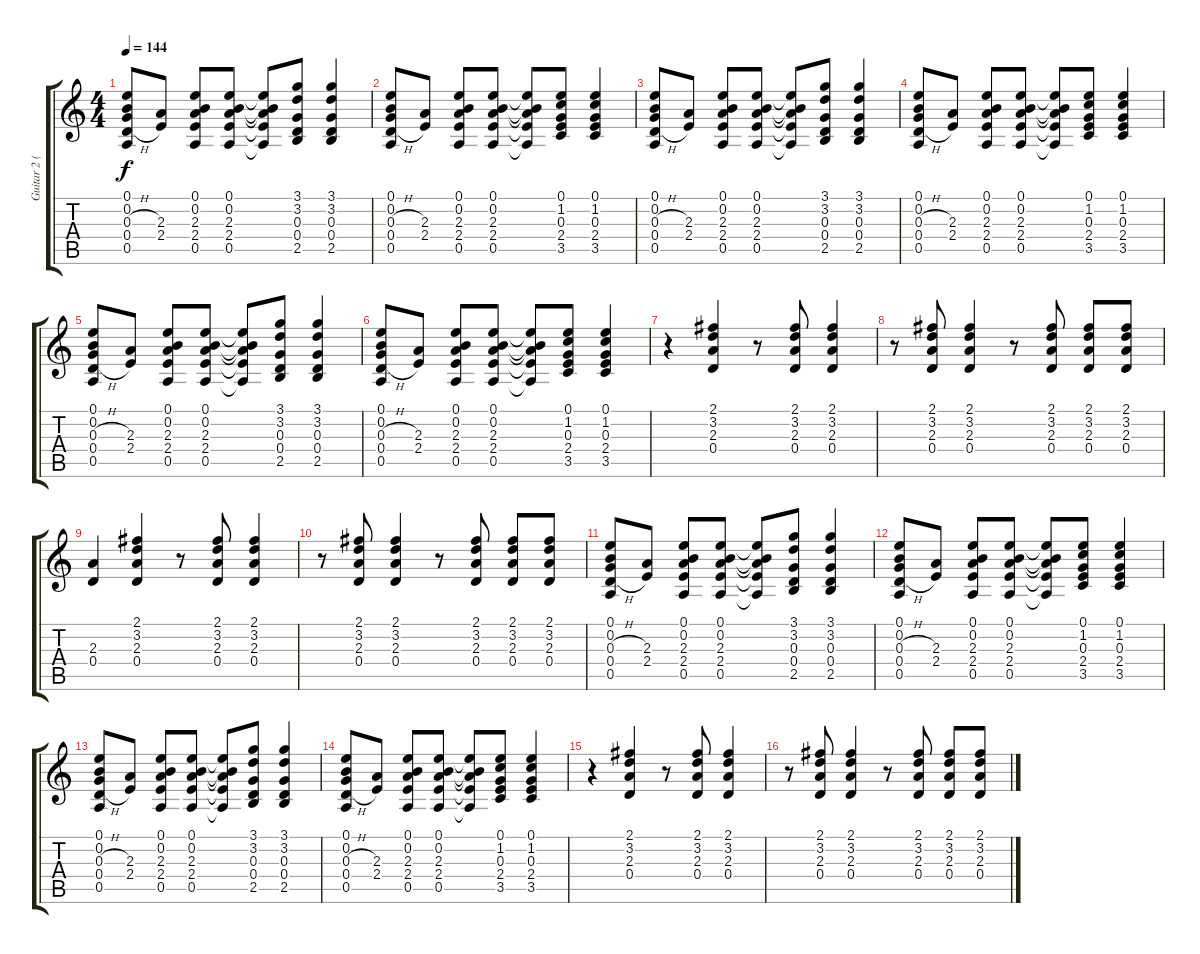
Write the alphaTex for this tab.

\track ("Guitar 2 (12-string)" "Guitar 2 (") {instrument acousticguitarsteel}
\staff {score tabs}
\tuning (E4 B3 G3 D3 A2 E2) {hide}
\ts (4 4)
\tempo 144
\clef g2
\ks c
(0.1 0.2 0.3{h} 0.4{h} 0.5).8{dy f} (2.3 2.4).8 (0.1 0.2 2.3 2.4 0.5).8 (0.1 0.2 2.3 2.4 0.5).8 (0.1{t} 0.2{t} 2.3{t} 2.4{t} 0.5{t}).8 (3.1 3.2 0.3 0.4 2.5).8 (3.1 3.2 0.3 0.4 2.5).4 |
(0.1 0.2 0.3{h} 0.4{h} 0.5).8 (2.3 2.4).8 (0.1 0.2 2.3 2.4 0.5).8 (0.1 0.2 2.3 2.4 0.5).8 (0.1{t} 0.2{t} 2.3{t} 2.4{t} 0.5{t}).8 (0.1 1.2 0.3 2.4 3.5).8 (0.1 1.2 0.3 2.4 3.5).4 |
(0.1 0.2 0.3{h} 0.4{h} 0.5).8 (2.3 2.4).8 (0.1 0.2 2.3 2.4 0.5).8 (0.1 0.2 2.3 2.4 0.5).8 (0.1{t} 0.2{t} 2.3{t} 2.4{t} 0.5{t}).8 (3.1 3.2 0.3 0.4 2.5).8 (3.1 3.2 0.3 0.4 2.5).4 |
(0.1 0.2 0.3{h} 0.4{h} 0.5).8 (2.3 2.4).8 (0.1 0.2 2.3 2.4 0.5).8 (0.1 0.2 2.3 2.4 0.5).8 (0.1{t} 0.2{t} 2.3{t} 2.4{t} 0.5{t}).8 (0.1 1.2 0.3 2.4 3.5).8 (0.1 1.2 0.3 2.4 3.5).4 |
(0.1 0.2 0.3{h} 0.4{h} 0.5).8 (2.3 2.4).8 (0.1 0.2 2.3 2.4 0.5).8 (0.1 0.2 2.3 2.4 0.5).8 (0.1{t} 0.2{t} 2.3{t} 2.4{t} 0.5{t}).8 (3.1 3.2 0.3 0.4 2.5).8 (3.1 3.2 0.3 0.4 2.5).4 |
(0.1 0.2 0.3{h} 0.4{h} 0.5).8 (2.3 2.4).8 (0.1 0.2 2.3 2.4 0.5).8 (0.1 0.2 2.3 2.4 0.5).8 (0.1{t} 0.2{t} 2.3{t} 2.4{t} 0.5{t}).8 (0.1 1.2 0.3 2.4 3.5).8 (0.1 1.2 0.3 2.4 3.5).4 |
r.4 (2.1 3.2 2.3 0.4).4 r.8 (2.1 3.2 2.3 0.4).8 (2.1 3.2 2.3 0.4).4 |
r.8 (2.1 3.2 2.3 0.4).8 (2.1 3.2 2.3 0.4).4 r.8 (2.1 3.2 2.3 0.4).8 (2.1 3.2 2.3 0.4).8 (2.1 3.2 2.3 0.4).8 |
(2.3 0.4).4 (2.1 3.2 2.3 0.4).4 r.8 (2.1 3.2 2.3 0.4).8 (2.1 3.2 2.3 0.4).4 |
r.8 (2.1 3.2 2.3 0.4).8 (2.1 3.2 2.3 0.4).4 r.8 (2.1 3.2 2.3 0.4).8 (2.1 3.2 2.3 0.4).8 (2.1 3.2 2.3 0.4).8 |
(0.1 0.2 0.3{h} 0.4{h} 0.5).8 (2.3 2.4).8 (0.1 0.2 2.3 2.4 0.5).8 (0.1 0.2 2.3 2.4 0.5).8 (0.1{t} 0.2{t} 2.3{t} 2.4{t} 0.5{t}).8 (3.1 3.2 0.3 0.4 2.5).8 (3.1 3.2 0.3 0.4 2.5).4 |
(0.1 0.2 0.3{h} 0.4{h} 0.5).8 (2.3 2.4).8 (0.1 0.2 2.3 2.4 0.5).8 (0.1 0.2 2.3 2.4 0.5).8 (0.1{t} 0.2{t} 2.3{t} 2.4{t} 0.5{t}).8 (0.1 1.2 0.3 2.4 3.5).8 (0.1 1.2 0.3 2.4 3.5).4 |
(0.1 0.2 0.3{h} 0.4{h} 0.5).8 (2.3 2.4).8 (0.1 0.2 2.3 2.4 0.5).8 (0.1 0.2 2.3 2.4 0.5).8 (0.1{t} 0.2{t} 2.3{t} 2.4{t} 0.5{t}).8 (3.1 3.2 0.3 0.4 2.5).8 (3.1 3.2 0.3 0.4 2.5).4 |
(0.1 0.2 0.3{h} 0.4{h} 0.5).8 (2.3 2.4).8 (0.1 0.2 2.3 2.4 0.5).8 (0.1 0.2 2.3 2.4 0.5).8 (0.1{t} 0.2{t} 2.3{t} 2.4{t} 0.5{t}).8 (0.1 1.2 0.3 2.4 3.5).8 (0.1 1.2 0.3 2.4 3.5).4 |
r.4 (2.1 3.2 2.3 0.4).4 r.8 (2.1 3.2 2.3 0.4).8 (2.1 3.2 2.3 0.4).4 |
r.8 (2.1 3.2 2.3 0.4).8 (2.1 3.2 2.3 0.4).4 r.8 (2.1 3.2 2.3 0.4).8 (2.1 3.2 2.3 0.4).8 (2.1 3.2 2.3 0.4).8
